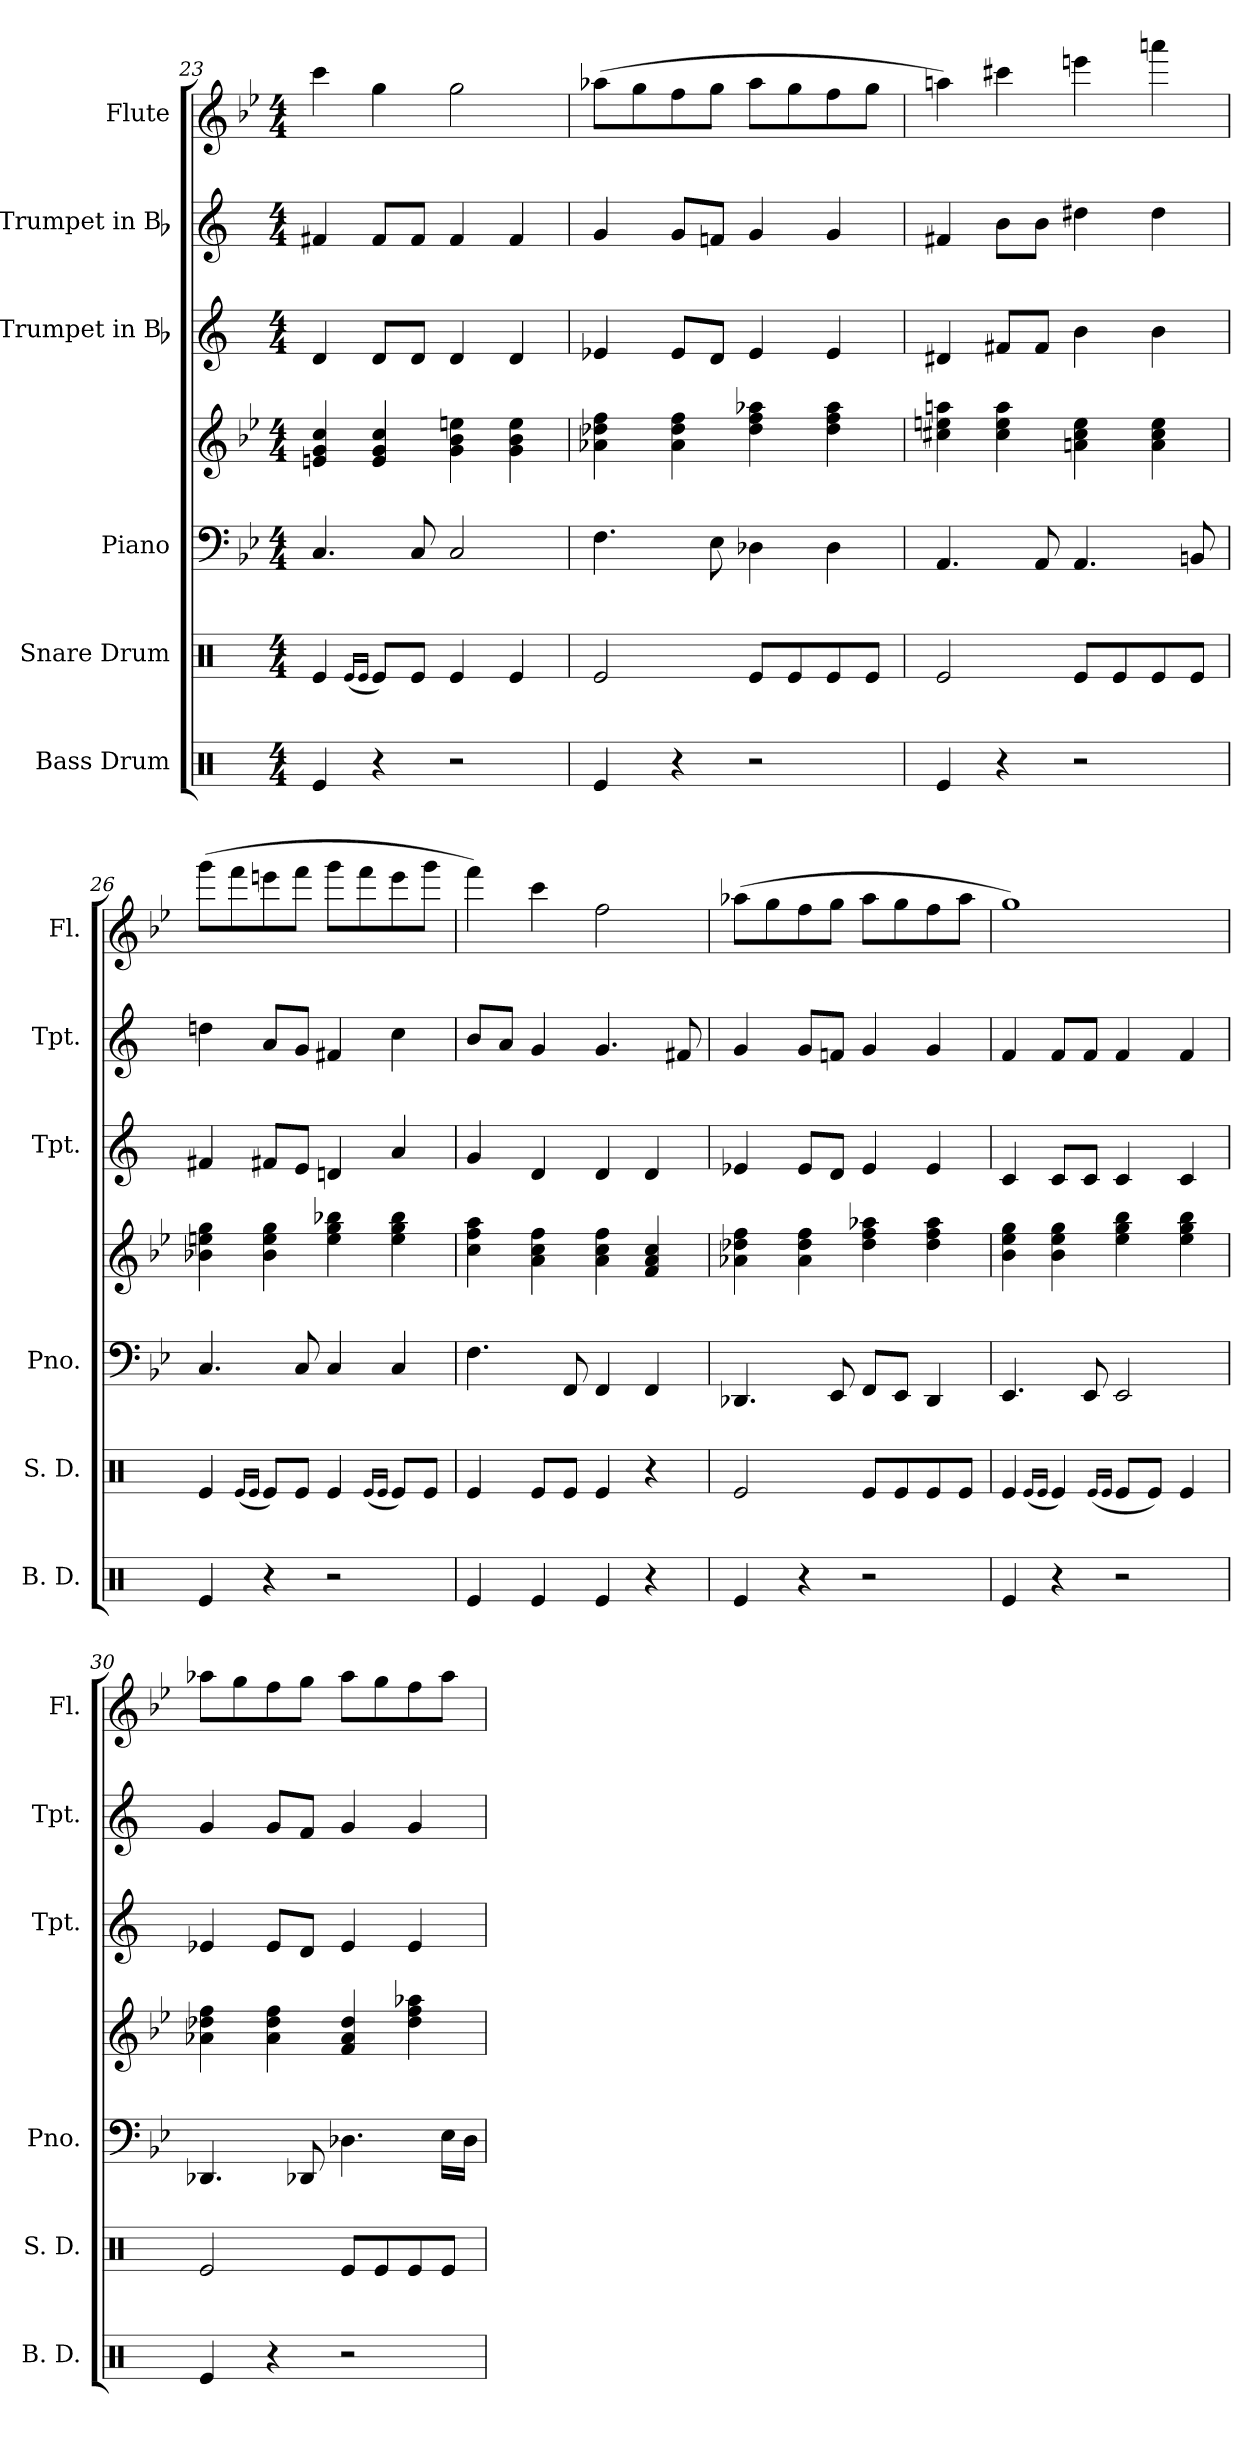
**kern	**kern	**kern	**kern	**kern	**kern	**kern
*part6	*part5	*part4	*part4	*part3	*part2	*part1
*staff7	*staff6	*staff5	*staff4	*staff3	*staff2	*staff1
*I"Bass Drum	*I"Snare Drum	*I"Piano	*	*I"Trumpet in Bb	*I"Trumpet in Bb	*I"Flute
*I'B. D.	*I'S. D.	*I'Pno.	*	*I'Tpt.	*I'Tpt.	*I'Fl.
*clefX	*clefX	*clefF4	*clefG2	*clefG2	*clefG2	*clefG2
*	*	*	*	*ITrd1c2	*ITrd1c2	*
*k[]	*k[]	*k[b-e-]	*k[b-e-]	*k[b-e-]	*k[b-e-]	*k[b-e-]
*C:	*C:	*B-:	*B-:	*B-:	*B-:	*B-:
*M4/4	*M4/4	*M4/4	*M4/4	*M4/4	*M4/4	*M4/4
=23	=23	=23	=23	=23	=23	=23
4Rei/	4Rei/	4.Ci/	4eni/ 4gi 4cci	4ci/	4eni/	4ccci\
.	(16qRei/LL	.	.	.	.	.
.	16qRei/JJ	.	.	.	.	.
4r	8Rei/L)	.	4ei/ 4gi 4cci	8ci/L	8ei/L	4ggi\
.	8Rei/J	8Ci/	.	8ci/J	8ei/J	.
2r	4Rei/	2Ci/	4gi\ 4b-i 4eeni	4ci/	4ei/	2ggi\
.	4Rei/	.	4gi\ 4b-i 4eei	4ci/	4ei/	.
=24	=24	=24	=24	=24	=24	=24
4Rei/	2Rei/	4.Fi\	4a-Xi\ 4dd-Xi 4ffi	4d-Xi/	4fi/	(8aa-Xi\L
.	.	.	.	.	.	8ggi\
4r	.	.	4a-i\ 4dd-i 4ffi	8d-i/L	8fi/L	8ffi\
.	.	8E-i\	.	8ci/J	8e-Xi/J	8ggi\J
2r	8Rei/L	4D-Xi\	4dd-i\ 4ffi 4aa-Xi	4d-i/	4fi/	8aa-i\L
.	8Rei/	.	.	.	.	8ggi\
.	8Rei/	4D-i\	4dd-i\ 4ffi 4aa-i	4d-i/	4fi/	8ffi\
.	8Rei/J	.	.	.	.	8ggi\J
!!LO:PB:g=z
=25	=25	=25	=25	=25	=25	=25
4Rei/	2Rei/	4.AAi/	4cc#Xi\ 4eeni 4aani	4c#Xi/	4eni/	4aani\)
4r	.	.	4cc#i\ 4eei 4aai	8eni/L	8ai\L	4ccc#Xi\
.	.	8AAi/	.	8ei/J	8ai\J	.
2r	8Rei/L	4.AAi/	4ani\ 4cc#i 4eei	4ai\	4cc#Xi\	4eeeni\
.	8Rei/	.	.	.	.	.
.	8Rei/	.	4ai\ 4cc#i 4eei	4ai\	4cc#i\	4aaani\
.	8Rei/J	8BBni/	.	.	.	.
=26	=26	=26	=26	=26	=26	=26
4Rei/	4Rei/	4.Ci/	4b-Xi\ 4eeni 4ggi	4eni/	4ccni\	(8gggi\L
.	.	.	.	.	.	8fffi\
.	(16qRei/LL	.	.	.	.	.
.	16qRei/JJ	.	.	.	.	.
4r	8Rei/L)	.	4b-i\ 4eei 4ggi	8eni/L	8gi/L	8eeeni\
.	8Rei/J	8Ci/	.	8di/J	8fi/J	8fffi\J
2r	4Rei/	4Ci/	4eei\ 4ggi 4bb-Xi	4cni/	4eni/	8gggi\L
.	.	.	.	.	.	8fffi\
.	(16qRei/LL	.	.	.	.	.
.	16qRei/JJ	.	.	.	.	.
.	8Rei/L)	4Ci/	4eei\ 4ggi 4bb-i	4gi/	4b-i\	8eeei\
.	8Rei/J	.	.	.	.	8gggi\J
=27	=27	=27	=27	=27	=27	=27
4Rei/	4Rei/	4.Fi\	4cci\ 4ffi 4aai	4fi/	8ai/L	4fffi\)
.	.	.	.	.	8gi/J	.
4Rei/	8Rei/L	.	4ai\ 4cci 4ffi	4ci/	4fi/	4ccci\
.	8Rei/J	8FFi/	.	.	.	.
4Rei/	4Rei/	4FFi/	4ai\ 4cci 4ffi	4ci/	4.fi/	2ffi\
4r	4r	4FFi/	4fi/ 4ai 4cci	4ci/	.	.
.	.	.	.	.	8eni/	.
=28	=28	=28	=28	=28	=28	=28
4Rei/	2Rei/	4.DD-Xi/	4a-Xi\ 4dd-Xi 4ffi	4d-Xi/	4fi/	(8aa-Xi\L
.	.	.	.	.	.	8ggi\
4r	.	.	4a-i\ 4dd-i 4ffi	8d-i/L	8fi/L	8ffi\
.	.	8EE-i/	.	8ci/J	8e-Xi/J	8ggi\J
2r	8Rei/L	8FFi/L	4dd-i\ 4ffi 4aa-Xi	4d-i/	4fi/	8aa-i\L
.	8Rei/	8EE-i/J	.	.	.	8ggi\
.	8Rei/	4DD-i/	4dd-i\ 4ffi 4aa-i	4d-i/	4fi/	8ffi\
.	8Rei/J	.	.	.	.	8aa-i\J
=29	=29	=29	=29	=29	=29	=29
4Rei/	4Rei/	4.EE-i/	4b-i\ 4ee-i 4ggi	4B-i/	4e-i/	1ggi)
.	(16qRei/LL	.	.	.	.	.
.	16qRei/JJ	.	.	.	.	.
4r	4Rei/)	.	4b-i\ 4ee-i 4ggi	8B-i/L	8e-i/L	.
.	.	8EE-i/	.	8B-i/J	8e-i/J	.
.	(16qRei/LL	.	.	.	.	.
.	16qRei/JJ	.	.	.	.	.
2r	8Rei/L	2EE-i/	4ee-i\ 4ggi 4bb-i	4B-i/	4e-i/	.
.	8Rei/J)	.	.	.	.	.
.	4Rei/	.	4ee-i\ 4ggi 4bb-i	4B-i/	4e-i/	.
=30	=30	=30	=30	=30	=30	=30
4Rei/	2Rei/	4.DD-Xi/	4a-Xi\ 4dd-Xi 4ffi	4d-Xi/	4fi/	8aa-Xi\L
.	.	.	.	.	.	8ggi\
4r	.	.	4a-i\ 4dd-i 4ffi	8d-i/L	8fi/L	8ffi\
.	.	8DD-Xi/	.	8ci/J	8e-i/J	8ggi\J
2r	8Rei/L	4.D-Xi\	4fi/ 4a-i 4dd-i	4d-i/	4fi/	8aa-i\L
.	8Rei/	.	.	.	.	8ggi\
.	8Rei/	.	4dd-i\ 4ffi 4aa-Xi	4d-i/	4fi/	8ffi\
.	8Rei/J	16E-i\LL	.	.	.	8aa-i\J
.	.	16D-i\JJ	.	.	.	.
=	=	=	=	=	=	=
*-	*-	*-	*-	*-	*-	*-
